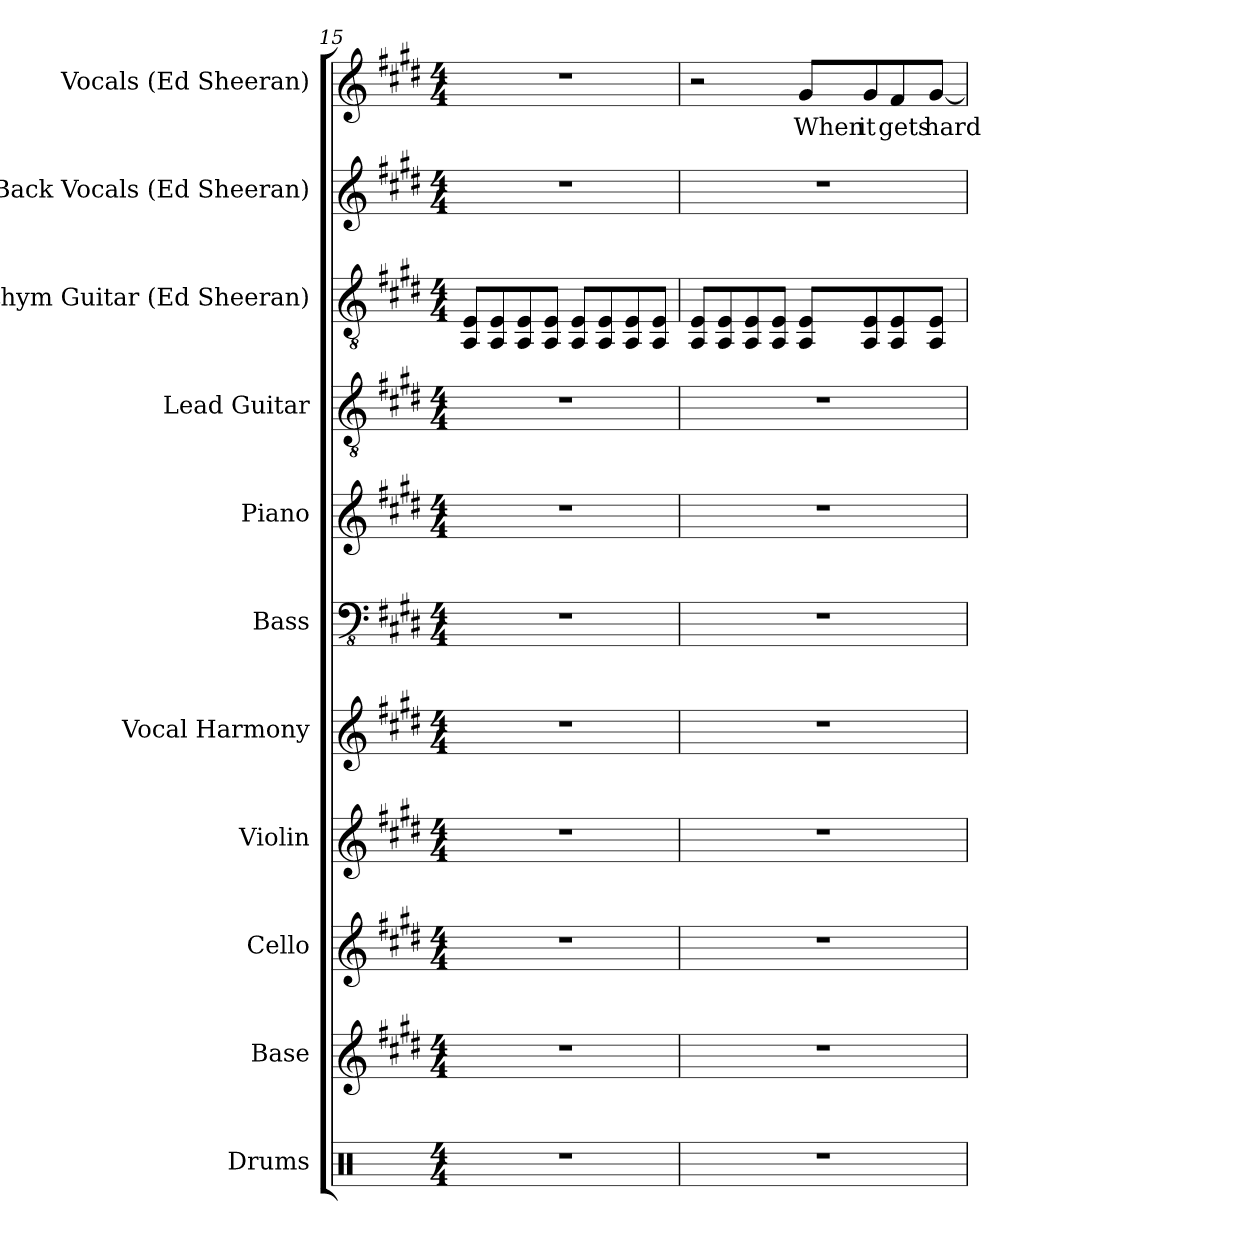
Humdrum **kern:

**kern	**kern	**kern	**kern	**kern	**kern	**kern	**kern	**kern	**kern	**kern	**text
*part11	*part10	*part9	*part8	*part7	*part6	*part5	*part4	*part3	*part2	*part1	*part1
*staff11	*staff10	*staff9	*staff8	*staff7	*staff6	*staff5	*staff4	*staff3	*staff2	*staff1	*staff1
*I"Drums	*I"Base	*I"Cello	*I"Violin	*I"Vocal Harmony	*I"Bass	*I"Piano	*I"Lead Guitar	*I"Rythym Guitar (Ed Sheeran)	*I"Back Vocals (Ed Sheeran)	*I"Vocals (Ed Sheeran)	*
*	*	*	*I'Vln	*I'V	*	*I'Pno	*	*	*	*	*
*clefX	*clefG2	*clefG2	*clefG2	*clefG2	*clefFv4	*clefG2	*clefGv2	*clefGv2	*clefG2	*clefG2	*
*k[]	*k[f#c#g#d#]	*k[f#c#g#d#]	*k[f#c#g#d#]	*k[f#c#g#d#]	*k[f#c#g#d#]	*k[f#c#g#d#]	*k[f#c#g#d#]	*k[f#c#g#d#]	*k[f#c#g#d#]	*k[f#c#g#d#]	*
*M4/4	*M4/4	*M4/4	*M4/4	*M4/4	*M4/4	*M4/4	*M4/4	*M4/4	*M4/4	*M4/4	*
=15	=15	=15	=15	=15	=15	=15	=15	=15	=15	=15	=15
1r	1r	1r	1r	1r	1r	1r	1r	8AA/ 8E/L	1r	1r	.
.	.	.	.	.	.	.	.	8AA/ 8E/	.	.	.
.	.	.	.	.	.	.	.	8AA/ 8E/	.	.	.
.	.	.	.	.	.	.	.	8AA/ 8E/J	.	.	.
.	.	.	.	.	.	.	.	8AA/ 8E/L	.	.	.
.	.	.	.	.	.	.	.	8AA/ 8E/	.	.	.
.	.	.	.	.	.	.	.	8AA/ 8E/	.	.	.
.	.	.	.	.	.	.	.	8AA/ 8E/J	.	.	.
=16	=16	=16	=16	=16	=16	=16	=16	=16	=16	=16	=16
1r	1r	1r	1r	1r	1r	1r	1r	8AA/ 8E/L	1r	2r	.
.	.	.	.	.	.	.	.	8AA/ 8E/	.	.	.
.	.	.	.	.	.	.	.	8AA/ 8E/	.	.	.
.	.	.	.	.	.	.	.	8AA/ 8E/J	.	.	.
.	.	.	.	.	.	.	.	8AA/ 8E/L	.	8g#/L	When
.	.	.	.	.	.	.	.	8AA/ 8E/	.	8g#/	it
.	.	.	.	.	.	.	.	8AA/ 8E/	.	8f#/	gets
.	.	.	.	.	.	.	.	8AA/ 8E/J	.	[8g#/J	hard
=	=	=	=	=	=	=	=	=	=	=	=
*-	*-	*-	*-	*-	*-	*-	*-	*-	*-	*-	*-
